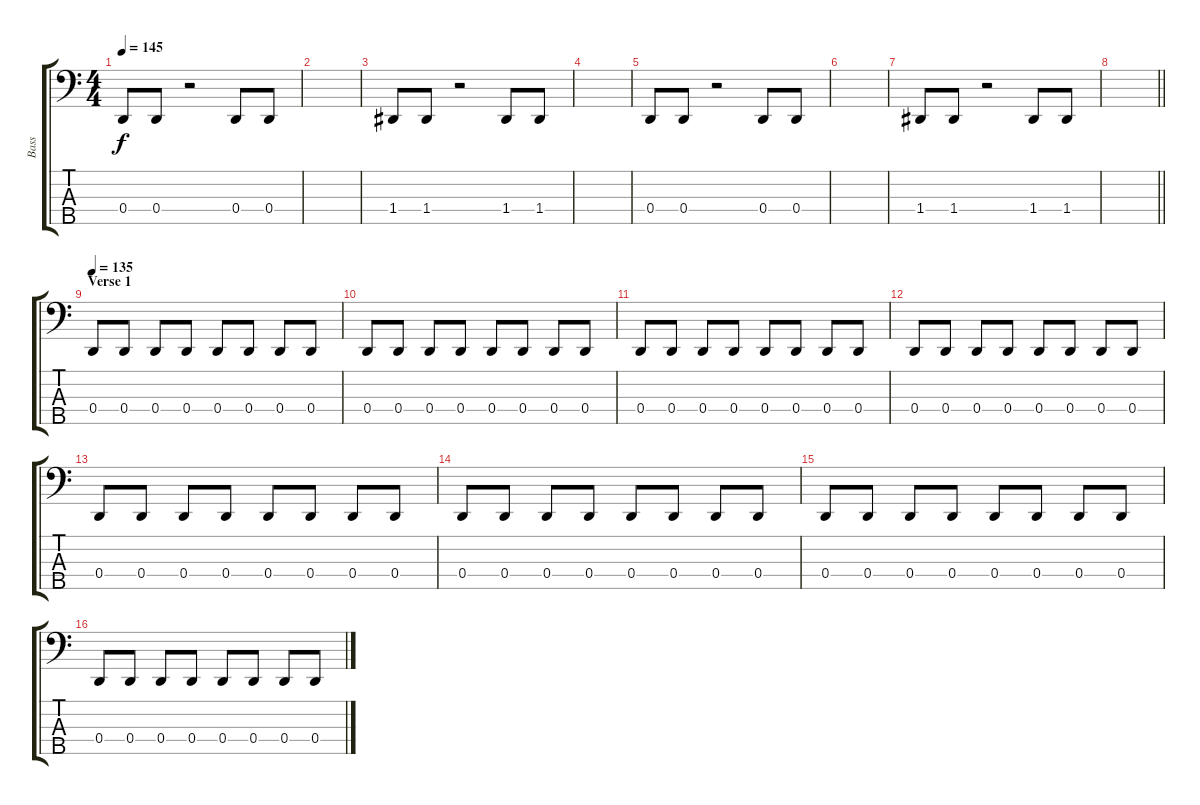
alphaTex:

\track ("Bass" "Bass") {instrument electricbasspick}
\staff {score tabs}
\tuning (F2 C2 G1 D1 A0) {hide}
\ts (4 4)
\tempo 145
\clef f4
\ks c
0.4.8{dy f} 0.4.8 r.2 0.4.8 0.4.8 |
|
1.4.8 1.4.8 r.2 1.4.8 1.4.8 |
|
0.4.8 0.4.8 r.2 0.4.8 0.4.8 |
|
1.4.8 1.4.8 r.2 1.4.8 1.4.8 |
\barLineRight lightlight
|
\section ("" "Verse 1")
\tempo 135
0.4.8 0.4.8 0.4.8 0.4.8 0.4.8 0.4.8 0.4.8 0.4.8 |
0.4.8 0.4.8 0.4.8 0.4.8 0.4.8 0.4.8 0.4.8 0.4.8 |
0.4.8 0.4.8 0.4.8 0.4.8 0.4.8 0.4.8 0.4.8 0.4.8 |
0.4.8 0.4.8 0.4.8 0.4.8 0.4.8 0.4.8 0.4.8 0.4.8 |
0.4.8 0.4.8 0.4.8 0.4.8 0.4.8 0.4.8 0.4.8 0.4.8 |
0.4.8 0.4.8 0.4.8 0.4.8 0.4.8 0.4.8 0.4.8 0.4.8 |
0.4.8 0.4.8 0.4.8 0.4.8 0.4.8 0.4.8 0.4.8 0.4.8 |
0.4.8 0.4.8 0.4.8 0.4.8 0.4.8 0.4.8 0.4.8 0.4.8
